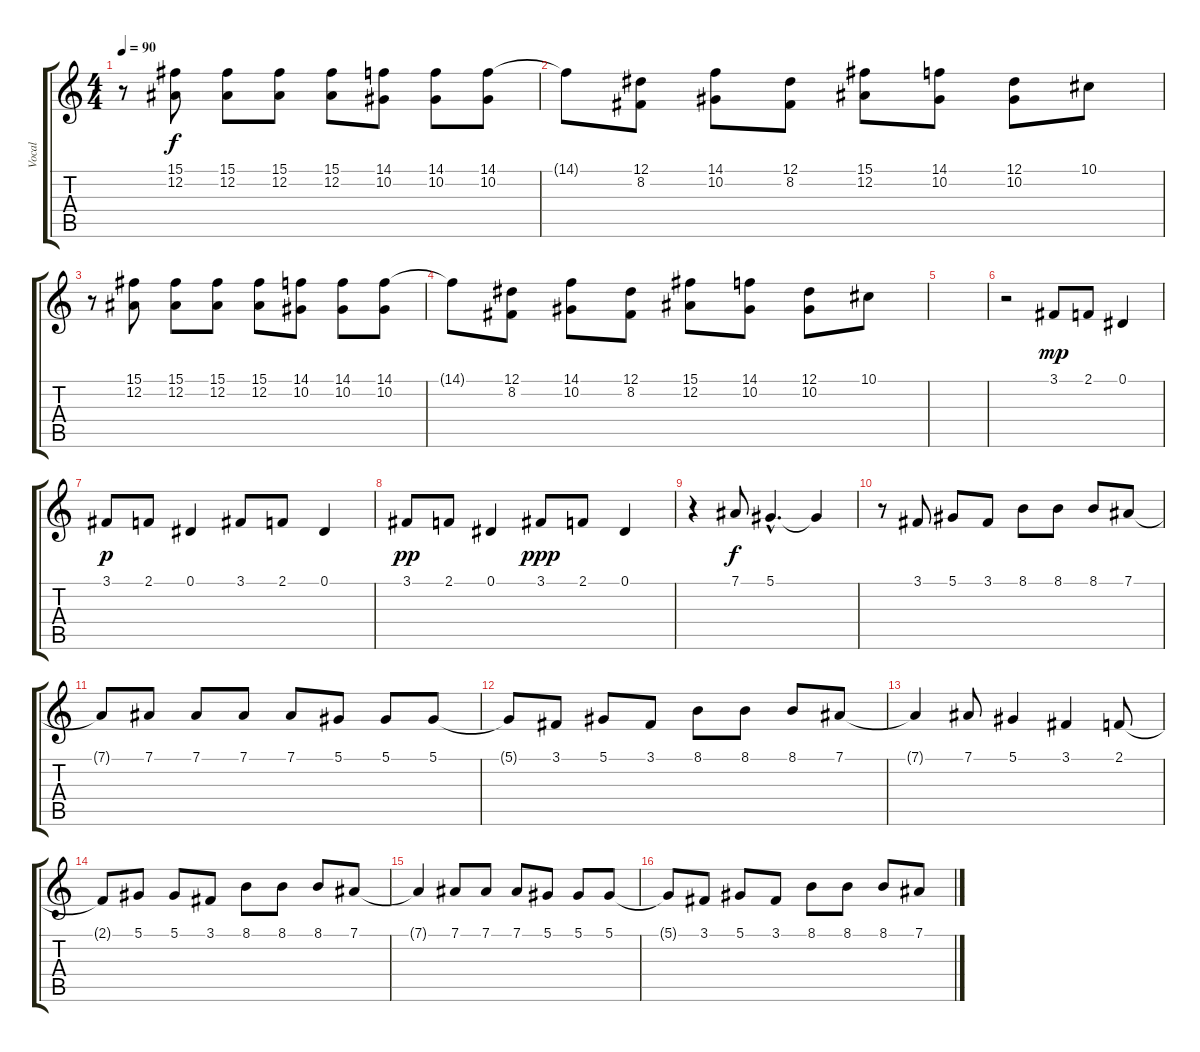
\track ("Vocal" "Vocal") {instrument tenorsax}
\staff {score tabs}
\tuning (Eb4 Bb3 Gb3 Db3 Ab2 Eb2) {hide}
\ts (4 4)
\tempo 90
\clef g2
\ks c
r.8{dy f} (15.1 12.2).8 (15.1 12.2).8 (15.1 12.2).8 (15.1 12.2).8 (14.1 10.2).8 (14.1 10.2).8 (14.1 10.2).8 |
14.1{t}.8 (12.1 8.2).8 (14.1 10.2).8 (12.1 8.2).8 (15.1 12.2).8 (14.1 10.2).8 (12.1 10.2).8 10.1.8 |
r.8 (15.1 12.2).8 (15.1 12.2).8 (15.1 12.2).8 (15.1 12.2).8 (14.1 10.2).8 (14.1 10.2).8 (14.1 10.2).8 |
14.1{t}.8 (12.1 8.2).8 (14.1 10.2).8 (12.1 8.2).8 (15.1 12.2).8 (14.1 10.2).8 (12.1 10.2).8 10.1.8 |
|
r.2 3.1.8{dy mp} 2.1.8 0.1.4 |
3.1.8{dy p} 2.1.8 0.1.4 3.1.8 2.1.8 0.1.4 |
3.1.8{dy pp} 2.1.8 0.1.4 3.1.8{dy ppp} 2.1.8 0.1.4 |
r.4 7.1.8{dy f} 5.1{hac}.4{d} 5.1{t}.4 |
r.8 3.1.8 5.1.8 3.1.8 8.1.8 8.1.8 8.1.8 7.1.8 |
7.1{t}.8 7.1.8 7.1.8 7.1.8 7.1.8 5.1.8 5.1.8 5.1.8 |
5.1{t}.8 3.1.8 5.1.8 3.1.8 8.1.8 8.1.8 8.1.8 7.1.8 |
7.1{t}.4 7.1.8 5.1.4 3.1.4 2.1.8 |
2.1{t}.8 5.1.8 5.1.8 3.1.8 8.1.8 8.1.8 8.1.8 7.1.8 |
7.1{t}.4 7.1.8 7.1.8 7.1.8 5.1.8 5.1.8 5.1.8 |
5.1{t}.8 3.1.8 5.1.8 3.1.8 8.1.8 8.1.8 8.1.8 7.1.8
